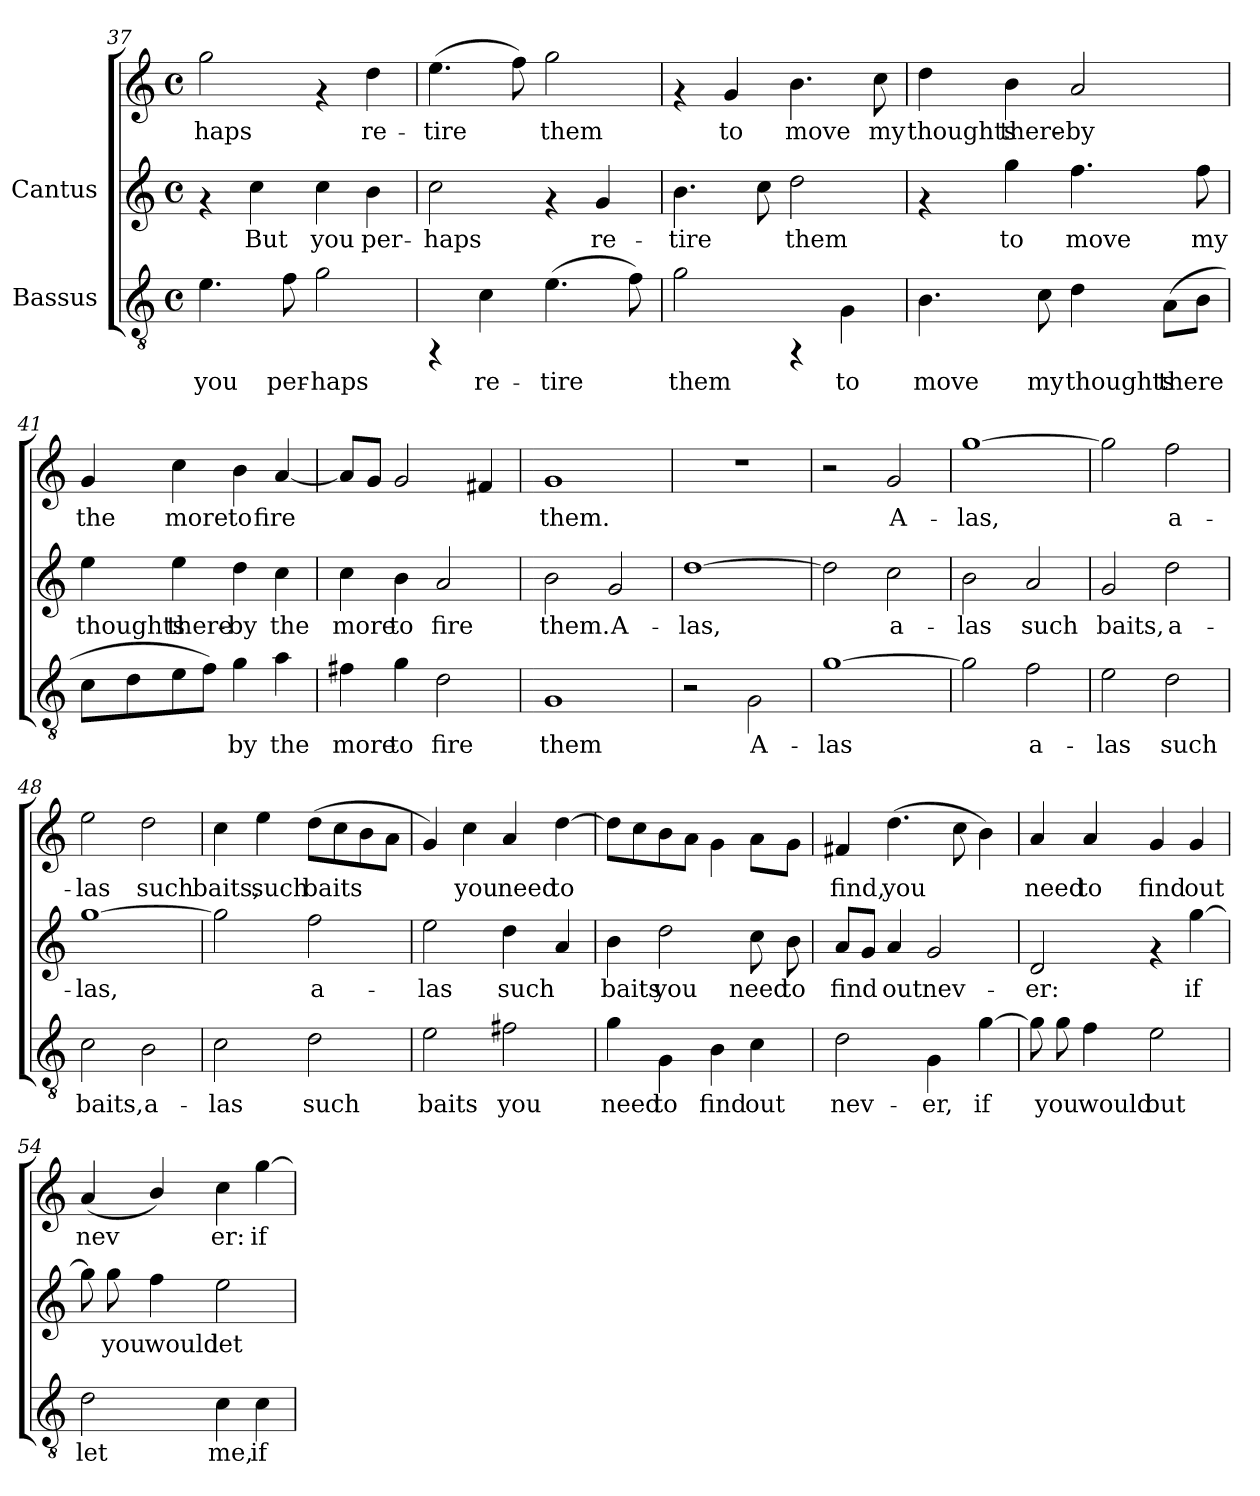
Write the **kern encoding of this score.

**kern	**text	**kern	**text	**kern	**text
*part2	*part2	*part1	*part1	*part1	*part1
*staff3	*staff3	*staff2	*staff2	*staff1	*staff1
*I"Bassus	*	*I"Cantus	*	*	*
*clefGv2	*	*clefG2	*	*clefG2	*
*M4/4	*	*M4/4	*	*M4/4	*
*met(c)	*	*met(c)	*	*met(c)	*
=37	=37	=37	=37	=37	=37
!	!LO:LY:b:cj	!	!	!	!LO:LY:b:cj
4.e\	you	4rf	.	2gg\	haps
!	!	!	!LO:LY:b:cj	!	!
.	.	4cc\	-But	.	.
!	!LO:LY:b:cj	!	!	!	!
8f\	per-	.	.	.	.
!	!LO:LY:b:cj	!	!LO:LY:b:cj	!	!
2g\	-haps	4cc\	you	4rf	.
!	!	!	!LO:LY:b:cj	!	!LO:LY:b:cj
.	.	4b\	per-	4dd\	re-
=38	=38	=38	=38	=38	=38
!	!	!	!LO:LY:b:cj	!	!LO:LY:b:cj
4rFF	.	2cc\	haps	(>4.ee\	-tire
!	!LO:LY:b:cj	!	!	!	!
4c\	re-	.	.	.	.
!	!	!	!	!	!LO:LY:b:cj
.	.	.	.	8ff\)	.
!	!LO:LY:b:cj	!	!	!	!LO:LY:b:cj
(>4.e\	-tire	4rf	.	2gg\	them
!	!	!	!LO:LY:b:cj	!	!
.	.	4g/	re-	.	.
!	!LO:LY:b:cj	!	!	!	!
8f\)	.	.	.	.	.
=39	=39	=39	=39	=39	=39
!	!LO:LY:b:cj	!	!LO:LY:b:cj	!	!
2g\	them	4.b\	tire	4rf	.
!	!	!	!	!	!LO:LY:b:cj
.	.	.	.	4g/	-to
!	!	!	!LO:LY:b:cj	!	!
.	.	8cc\	.	.	.
!	!	!	!LO:LY:b:cj	!	!LO:LY:b:cj
4rFF	.	2dd\	them	4.b\	move
!	!LO:LY:b:cj	!	!	!	!
4G\	to	.	.	.	.
!	!	!	!	!	!LO:LY:b:cj
.	.	.	.	8cc\	my
!!LO:PB:g=z
=40	=40	=40	=40	=40	=40
!	!LO:LY:b:cj	!	!	!	!LO:LY:b:cj
4.B\	move	4rf	.	4dd\	thoughts
!	!	!	!LO:LY:b:cj	!	!LO:LY:b:cj
.	.	4gg\	to	4b\	there-
!	!LO:LY:b:cj	!	!	!	!
8c\	my	.	.	.	.
!	!LO:LY:b:cj	!	!LO:LY:b:cj	!	!LO:LY:b:cj
4d\	thoughts	4.ff\	move	2a/	-by
!	!LO:LY:b:cj	!	!	!	!
(>8A\L	there-	.	.	.	.
!	!LO:LY:b:cj	!	!LO:LY:b:cj	!	!
8B\J	--	8ff\	my	.	.
=41	=41	=41	=41	=41	=41
!	!LO:LY:b:cj	!	!LO:LY:b:cj	!	!LO:LY:b:cj
8c\L	-	4ee\	thoughts	4g/	the
!	!LO:LY:b:cj	!	!	!	!
8d\	.	.	.	.	.
!	!LO:LY:b:cj	!	!LO:LY:b:cj	!	!LO:LY:b:cj
8e\	.	4ee\	there-	4cc\	more
!	!LO:LY:b:cj	!	!	!	!
8f\J)	.	.	.	.	.
!	!LO:LY:b:cj	!	!LO:LY:b:cj	!	!LO:LY:b:cj
4g\	by	4dd\	-by	4b\	to
!	!LO:LY:b:cj	!	!LO:LY:b:cj	!	!LO:LY:b:cj
4a\	the	4cc\	the	[<4a/	fire
=42	=42	=42	=42	=42	=42
!	!LO:LY:b:cj	!	!LO:LY:b:cj	!	!
4f#X\	more	4cc\	more	8a/L]	.
.	.	.	.	8g/J	.
!	!LO:LY:b:cj	!	!LO:LY:b:cj	!	!
4g\	to	4b\	to	2g/	.
!	!LO:LY:b:cj	!	!LO:LY:b:cj	!	!
2d\	fire	2a/	fire	.	.
.	.	.	.	4f#X/	.
=43	=43	=43	=43	=43	=43
!	!LO:LY:b:cj	!	!LO:LY:b:cj	!	!LO:LY:b:cj
1G	them	2b\	them.	1g	them.
!	!	!	!LO:LY:b:cj	!	!
.	.	2g/	A-	.	.
=44	=44	=44	=44	=44	=44
!	!	!	!LO:LY:b:cj	!	!
2r	.	[>1dd	-las,	1r	.
!	!LO:LY:b:cj	!	!	!	!
2G\	A-	.	.	.	.
!!LO:LB:g=z
=45	=45	=45	=45	=45	=45
!	!LO:LY:b:cj	!	!LO:LY:b:cj	!	!
[>1g	-las	2dd\]	-	2r	.
!	!	!	!LO:LY:b:cj	!	!LO:LY:b:cj
.	.	2cc\	a-	2g/	A-
=46	=46	=46	=46	=46	=46
!	!LO:LY:b:cj	!	!LO:LY:b:cj	!	!LO:LY:b:cj
2g\]	.	2b\	las	[>1gg	-las,
!	!LO:LY:b:cj	!	!LO:LY:b:cj	!	!
2f\	a-	2a/	such	.	.
=47	=47	=47	=47	=47	=47
!	!LO:LY:b:cj	!	!LO:LY:b:cj	!	!LO:LY:b:cj
2e\	-las	2g/	-baits,	2gg\]	.
!	!LO:LY:b:cj	!	!LO:LY:b:cj	!	!LO:LY:b:cj
2d\	such	2dd\	a-	2ff\	a-
=48	=48	=48	=48	=48	=48
!	!LO:LY:b:cj	!	!LO:LY:b:cj	!	!LO:LY:b:cj
2c\	baits,	[>1gg	las,	2ee\	-las
!	!LO:LY:b:cj	!	!	!	!LO:LY:b:cj
2B\	a-	.	.	2dd\	such
=49	=49	=49	=49	=49	=49
!	!LO:LY:b:cj	!	!LO:LY:b:cj	!	!LO:LY:b:cj
2c\	-las	2gg\]	.	4cc\	baits,
!	!	!	!	!	!LO:LY:b:cj
.	.	.	.	4ee\	such
!	!LO:LY:b:cj	!	!LO:LY:b:cj	!	!LO:LY:b:cj
2d\	such	2ff\	a-	(>8dd\L	baits
!	!	!	!	!	!LO:LY:b:cj
.	.	.	.	8cc\	.
!	!	!	!	!	!LO:LY:b:cj
.	.	.	.	8b\	.
!	!	!	!	!	!LO:LY:b:cj
.	.	.	.	8a\J	.
=50	=50	=50	=50	=50	=50
!	!LO:LY:b:cj	!	!LO:LY:b:cj	!	!LO:LY:b:cj
2e\	baits	2ee\	las	4g/)	-
!	!	!	!	!	!LO:LY:b:cj
.	.	.	.	4cc\	you
!	!LO:LY:b:cj	!	!LO:LY:b:cj	!	!LO:LY:b:cj
2f#X\	you	4dd\	such	4a/	need
!	!	!	!LO:LY:b:cj	!	!LO:LY:b:cj
.	.	4a/	.	[>4dd\	to
!!LO:LB:g=z
=51	=51	=51	=51	=51	=51
!	!LO:LY:b:cj	!	!LO:LY:b:cj	!	!
4g\	need	4b\	baits	8dd\L]	.
.	.	.	.	8cc\	.
!	!LO:LY:b:cj	!	!LO:LY:b:cj	!	!
4G\	to	2dd\	you	8b\	.
.	.	.	.	8a\J	.
!	!LO:LY:b:cj	!	!	!	!
4B\	find	.	.	4g\	.
!	!LO:LY:b:cj	!	!LO:LY:b:cj	!	!
4c\	out	8cc\	need	8a\L	.
!	!	!	!LO:LY:b:cj	!	!
.	.	8b\	to	8g\J	.
=52	=52	=52	=52	=52	=52
!	!LO:LY:b:cj	!	!LO:LY:b:cj	!	!LO:LY:b:cj
2d\	nev-	8a/L	find	4f#X/	find,
!	!	!	!LO:LY:b:cj	!	!
.	.	8g/J	.	.	.
!	!	!	!LO:LY:b:cj	!	!LO:LY:b:cj
.	.	4a/	out	(>4.dd\	you
!	!LO:LY:b:cj	!	!LO:LY:b:cj	!	!
4G\	-er,	2g/	nev-	.	.
!	!	!	!	!	!LO:LY:b:cj
.	.	.	.	8cc\	.
!	!LO:LY:b:cj	!	!	!	!LO:LY:b:cj
[>4g\	if	.	.	4b\)	.
=53	=53	=53	=53	=53	=53
!	!LO:LY:b:cj	!	!LO:LY:b:cj	!	!LO:LY:b:cj
8g\]	.	2d/	er:	4a/	-need
!	!LO:LY:b:cj	!	!	!	!
8g\	you	.	.	.	.
!	!LO:LY:b:cj	!	!	!	!LO:LY:b:cj
4f\	would	.	.	4a/	to
!	!LO:LY:b:cj	!	!	!	!LO:LY:b:cj
2e\	but	4rf	.	4g/	find
!	!	!	!LO:LY:b:cj	!	!LO:LY:b:cj
.	.	[>4gg\	if	4g/	out
=54	=54	=54	=54	=54	=54
!	!LO:LY:b:cj	!	!LO:LY:b:cj	!	!LO:LY:b:cj
2d\	let	8gg\]	.	(<4a/	nev-
!	!	!	!LO:LY:b:cj	!	!
.	.	8gg\	you	.	.
!	!	!	!LO:LY:b:cj	!	!LO:LY:b:cj
.	.	4ff\	would	4b/)	-
!	!LO:LY:b:cj	!	!LO:LY:b:cj	!	!LO:LY:b:cj
4c\	me,	2ee\	let	4cc\	er:
!	!LO:LY:b:cj	!	!	!	!LO:LY:b:cj
4c\	if	.	.	[>4gg\	if
=	=	=	=	=	=
*-	*-	*-	*-	*-	*-
